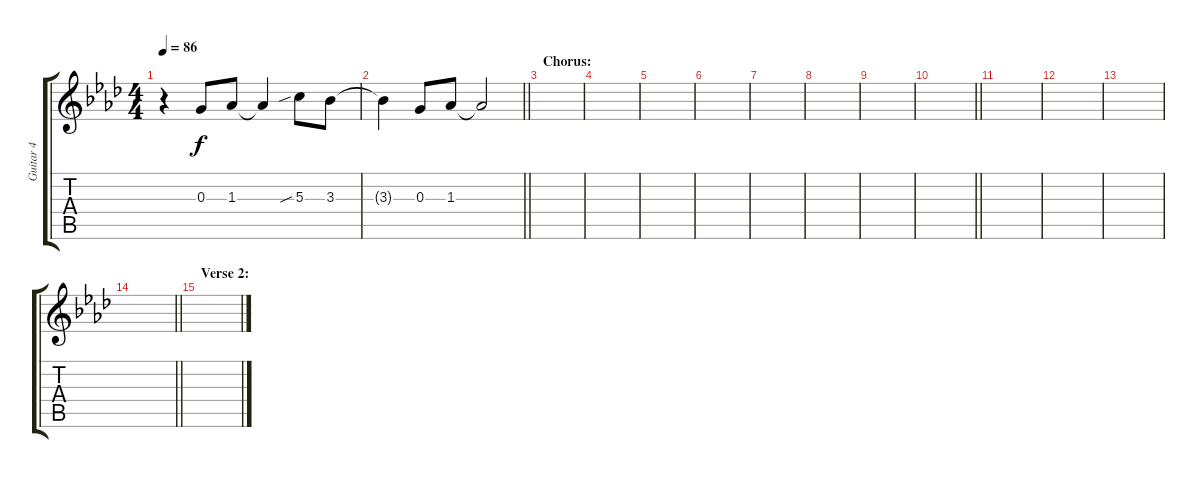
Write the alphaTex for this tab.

\track ("Guitar 4" "Guitar 4") {instrument distortionguitar}
\staff {score tabs}
\tuning (E4 B3 G3 D3 A2 E2) {hide}
\ts (4 4)
\tempo 86
\clef g2
\ks ab
r.4{dy f} 0.3.8 1.3.8 1.3{t}.4 5.3{sib}.8 3.3.8 |
\barLineRight lightlight
3.3{t}.4 0.3.8 1.3.8 1.3{t}.2 |
\section ("" "Chorus:")
|
|
|
|
|
|
|
\barLineRight lightlight
|
|
|
|
\barLineRight lightlight
|
\section ("" "Verse 2:")
